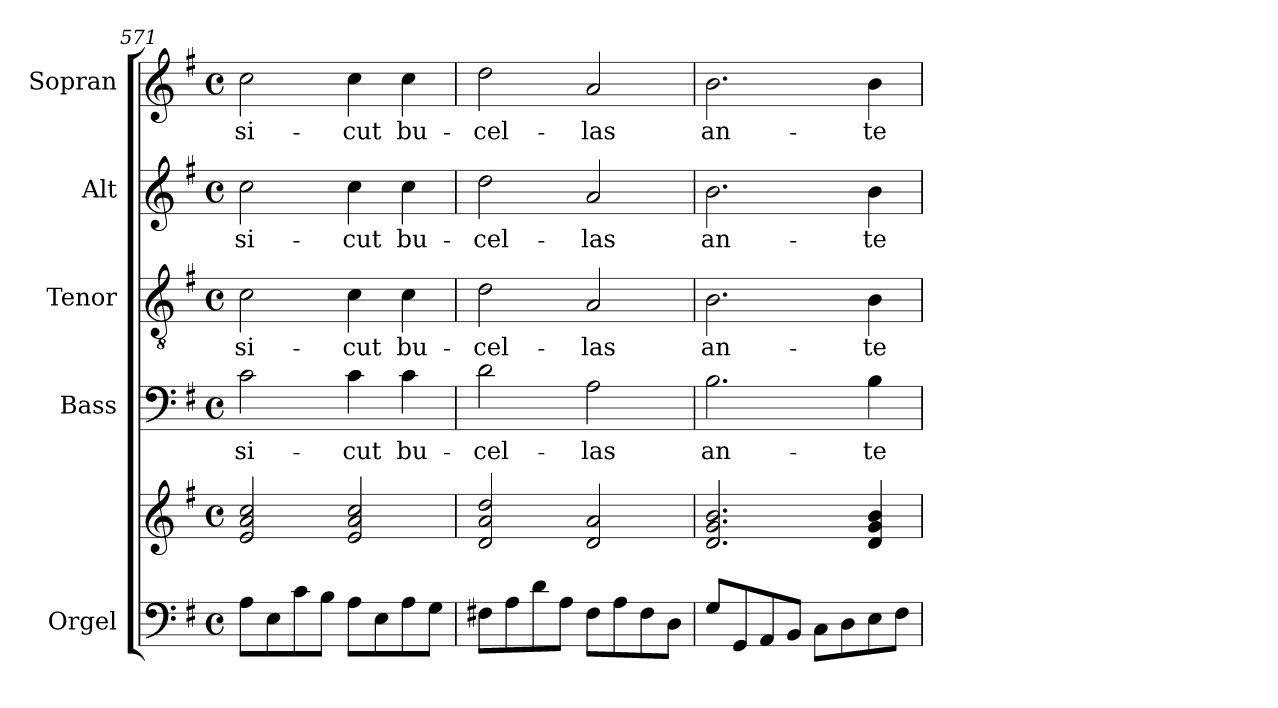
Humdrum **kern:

**kern	**kern	**kern	**text	**kern	**text	**kern	**text	**kern	**text
*part5	*part5	*part4	*part4	*part3	*part3	*part2	*part2	*part1	*part1
*staff6	*staff5	*staff4	*staff4	*staff3	*staff3	*staff2	*staff2	*staff1	*staff1
*I"Orgel	*	*I"Bass	*	*I"Tenor	*	*I"Alt	*	*I"Sopran	*
*I'Org.	*	*I'B.	*	*I'T.	*	*I'A.	*	*I'S.	*
!!LO:PB:g=z
*clefF4	*clefG2	*clefF4	*	*clefGv2	*	*clefG2	*	*clefG2	*
*k[f#]	*k[f#]	*k[f#]	*	*k[f#]	*	*k[f#]	*	*k[f#]	*
*G:	*G:	*G:	*	*G:	*	*G:	*	*G:	*
*M4/4	*M4/4	*M4/4	*	*M4/4	*	*M4/4	*	*M4/4	*
*met(c)	*met(c)	*met(c)	*	*met(c)	*	*met(c)	*	*met(c)	*
=571	=571	=571	=571	=571	=571	=571	=571	=571	=571
!	!	!	!LO:LY:b	!	!LO:LY:b	!	!LO:LY:b	!	!LO:LY:b
8A\L	2e/ 2a/ 2cc/	2c\	si-	2c\	si-	2cc\	si-	2cc\	si-
8E\	.	.	.	.	.	.	.	.	.
8c\	.	.	.	.	.	.	.	.	.
8B\J	.	.	.	.	.	.	.	.	.
!	!	!	!LO:LY:b	!	!LO:LY:b	!	!LO:LY:b	!	!LO:LY:b
8A\L	2e/ 2a/ 2cc/	4c\	-cut	4c\	-cut	4cc\	-cut	4cc\	-cut
8E\	.	.	.	.	.	.	.	.	.
!	!	!	!LO:LY:b	!	!LO:LY:b	!	!LO:LY:b	!	!LO:LY:b
8A\	.	4c\	bu-	4c\	bu-	4cc\	bu-	4cc\	bu-
8G\J	.	.	.	.	.	.	.	.	.
=572	=572	=572	=572	=572	=572	=572	=572	=572	=572
!	!	!	!LO:LY:b	!	!LO:LY:b	!	!LO:LY:b	!	!LO:LY:b
8F#X\L	2d/ 2a/ 2dd/	2d\	-cel-	2d\	-cel-	2dd\	-cel-	2dd\	-cel-
8A\	.	.	.	.	.	.	.	.	.
8d\	.	.	.	.	.	.	.	.	.
8A\J	.	.	.	.	.	.	.	.	.
!	!	!	!LO:LY:b	!	!LO:LY:b	!	!LO:LY:b	!	!LO:LY:b
8F#\L	2d/ 2a/	2A\	-las	2A/	-las	2a/	-las	2a/	-las
8A\	.	.	.	.	.	.	.	.	.
8F#\	.	.	.	.	.	.	.	.	.
8D\J	.	.	.	.	.	.	.	.	.
=573	=573	=573	=573	=573	=573	=573	=573	=573	=573
!	!	!	!LO:LY:b	!	!LO:LY:b	!	!LO:LY:b	!	!LO:LY:b
8G/L	2.d/ 2.g/ 2.b/	2.B\	an-	2.B\	an-	2.b\	an-	2.b\	an-
8GG/	.	.	.	.	.	.	.	.	.
8AA/	.	.	.	.	.	.	.	.	.
8BB/J	.	.	.	.	.	.	.	.	.
8C\L	.	.	.	.	.	.	.	.	.
8D\	.	.	.	.	.	.	.	.	.
!	!	!	!LO:LY:b	!	!LO:LY:b	!	!LO:LY:b	!	!LO:LY:b
8E\	4d/ 4g/ 4b/	4B\	-te	4B\	-te	4b\	-te	4b\	-te
8F#\J	.	.	.	.	.	.	.	.	.
=	=	=	=	=	=	=	=	=	=
*-	*-	*-	*-	*-	*-	*-	*-	*-	*-
